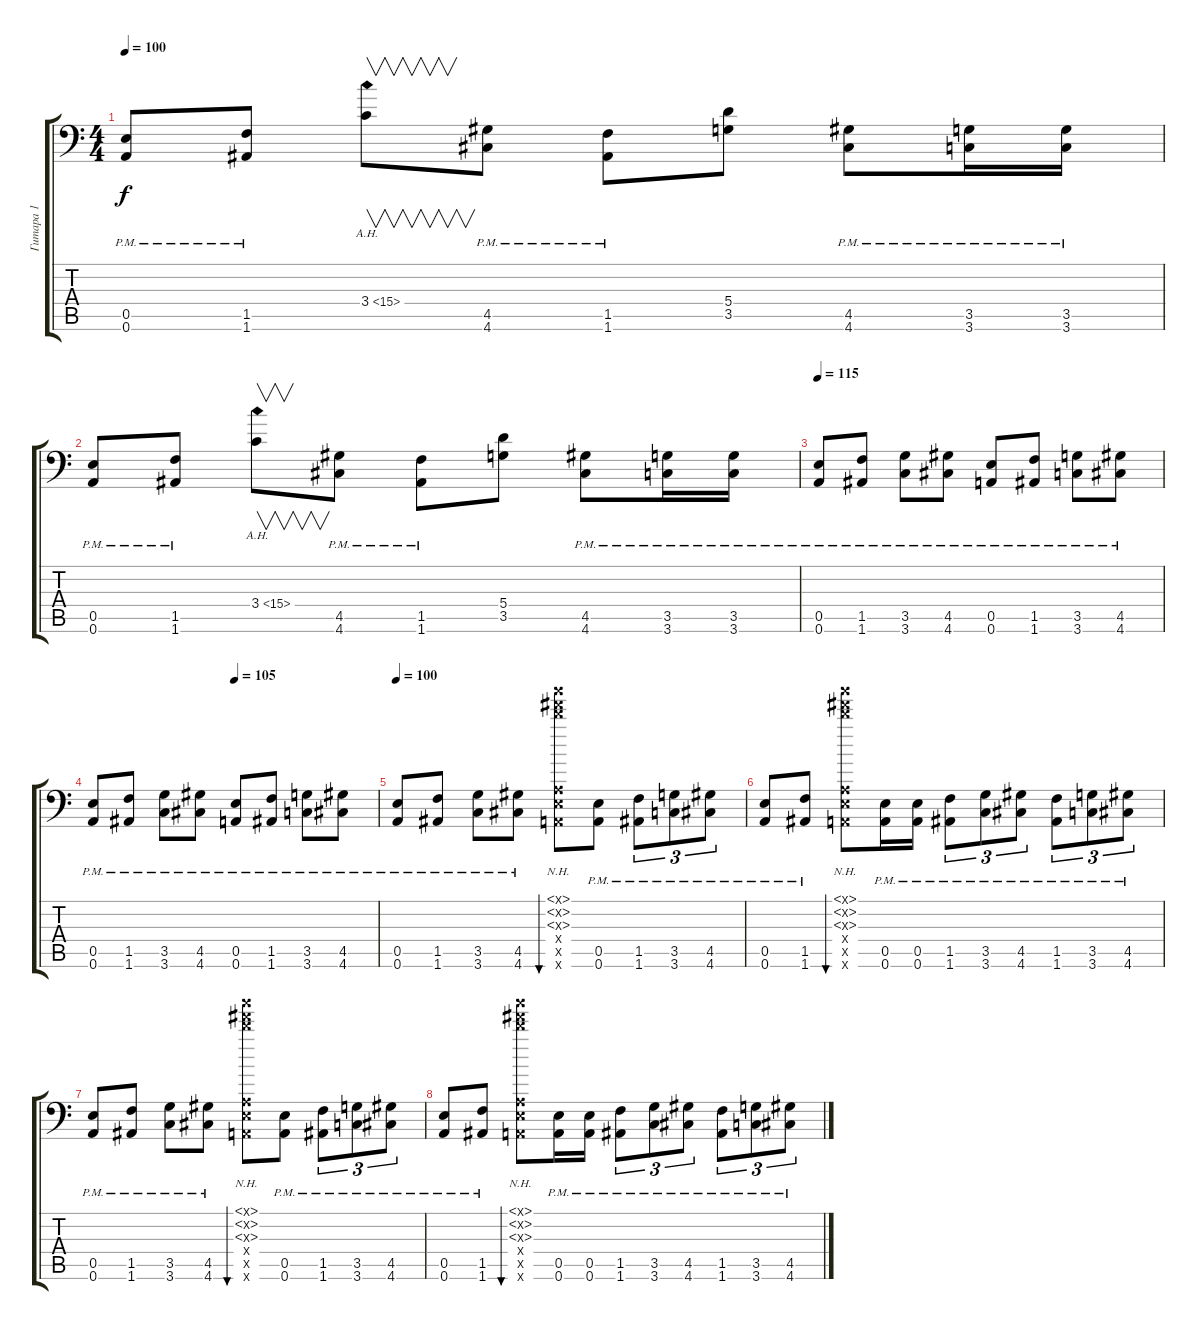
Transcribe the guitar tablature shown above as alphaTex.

\track ("Гитара 1" "Гитара 1") {instrument distortionguitar}
\staff {score tabs}
\tuning (B3 Gb3 D3 A2 E2 A1) {hide}
\ts (4 4)
\tempo 100
\clef f4
\ks c
(0.5{pm} 0.6{pm}).8{dy f} (1.5{pm} 1.6{pm}).8 3.4{ah 12}.8{v} (4.5{pm} 4.6{pm}).8 (1.5{pm} 1.6{pm}).8 (5.4 3.5).8 (4.5{pm} 4.6{pm}).8 (3.5{pm} 3.6{pm}).16 (3.5{pm} 3.6{pm}).16 |
(0.5{pm} 0.6{pm}).8 (1.5{pm} 1.6{pm}).8 3.4{ah 12}.8{v} (4.5{pm} 4.6{pm}).8 (1.5{pm} 1.6{pm}).8 (5.4 3.5).8 (4.5{pm} 4.6{pm}).8 (3.5{pm} 3.6{pm}).16 (3.5{pm} 3.6{pm}).16 |
\tempo 115
(0.5{pm} 0.6{pm}).8 (1.5{pm} 1.6{pm}).8 (3.5{pm} 3.6{pm}).8 (4.5{pm} 4.6{pm}).8 (0.5{pm} 0.6{pm}).8 (1.5{pm} 1.6{pm}).8 (3.5{pm} 3.6{pm}).8 (4.5{pm} 4.6{pm}).8 |
\tempo (105 0.5)
(0.5{pm} 0.6{pm}).8 (1.5{pm} 1.6{pm}).8 (3.5{pm} 3.6{pm}).8 (4.5{pm} 4.6{pm}).8 (0.5{pm} 0.6{pm}).8 (1.5{pm} 1.6{pm}).8 (3.5{pm} 3.6{pm}).8 (4.5{pm} 4.6{pm}).8 |
\tempo 100
(0.5{pm} 0.6{pm}).8 (1.5{pm} 1.6{pm}).8 (3.5{pm} 3.6{pm}).8 (4.5{pm} 4.6{pm}).8 (5.1{nh x} 5.2{nh x} 5.3{nh x} 0.4{x} 0.5{x} 0.6{x}).8{bu 120} (0.5{pm} 0.6{pm}).8 (1.5{pm} 1.6{pm}).8{tu (3 2)} (3.5{pm} 3.6{pm}).8{tu (3 2)} (4.5{pm} 4.6{pm}).8{tu (3 2)} |
(0.5{pm} 0.6{pm}).8 (1.5{pm} 1.6{pm}).8 (5.1{nh x} 5.2{nh x} 5.3{nh x} 0.4{x} 0.5{x} 0.6{x}).8{bu 120} (0.5{pm} 0.6{pm}).16 (0.5{pm} 0.6{pm}).16 (1.5{pm} 1.6{pm}).8{tu (3 2)} (3.5{pm} 3.6{pm}).8{tu (3 2)} (4.5{pm} 4.6{pm}).8{tu (3 2)} (1.5{pm} 1.6{pm}).8{tu (3 2)} (3.5{pm} 3.6{pm}).8{tu (3 2)} (4.5{pm} 4.6{pm}).8{tu (3 2)} |
(0.5{pm} 0.6{pm}).8 (1.5{pm} 1.6{pm}).8 (3.5{pm} 3.6{pm}).8 (4.5{pm} 4.6{pm}).8 (5.1{nh x} 5.2{nh x} 5.3{nh x} 0.4{x} 0.5{x} 0.6{x}).8{bu 120} (0.5{pm} 0.6{pm}).8 (1.5{pm} 1.6{pm}).8{tu (3 2)} (3.5{pm} 3.6{pm}).8{tu (3 2)} (4.5{pm} 4.6{pm}).8{tu (3 2)} |
(0.5{pm} 0.6{pm}).8 (1.5{pm} 1.6{pm}).8 (5.1{nh x} 5.2{nh x} 5.3{nh x} 0.4{x} 0.5{x} 0.6{x}).8{bu 120} (0.5{pm} 0.6{pm}).16 (0.5{pm} 0.6{pm}).16 (1.5{pm} 1.6{pm}).8{tu (3 2)} (3.5{pm} 3.6{pm}).8{tu (3 2)} (4.5{pm} 4.6{pm}).8{tu (3 2)} (1.5{pm} 1.6{pm}).8{tu (3 2)} (3.5{pm} 3.6{pm}).8{tu (3 2)} (4.5{pm} 4.6{pm}).8{tu (3 2)}
